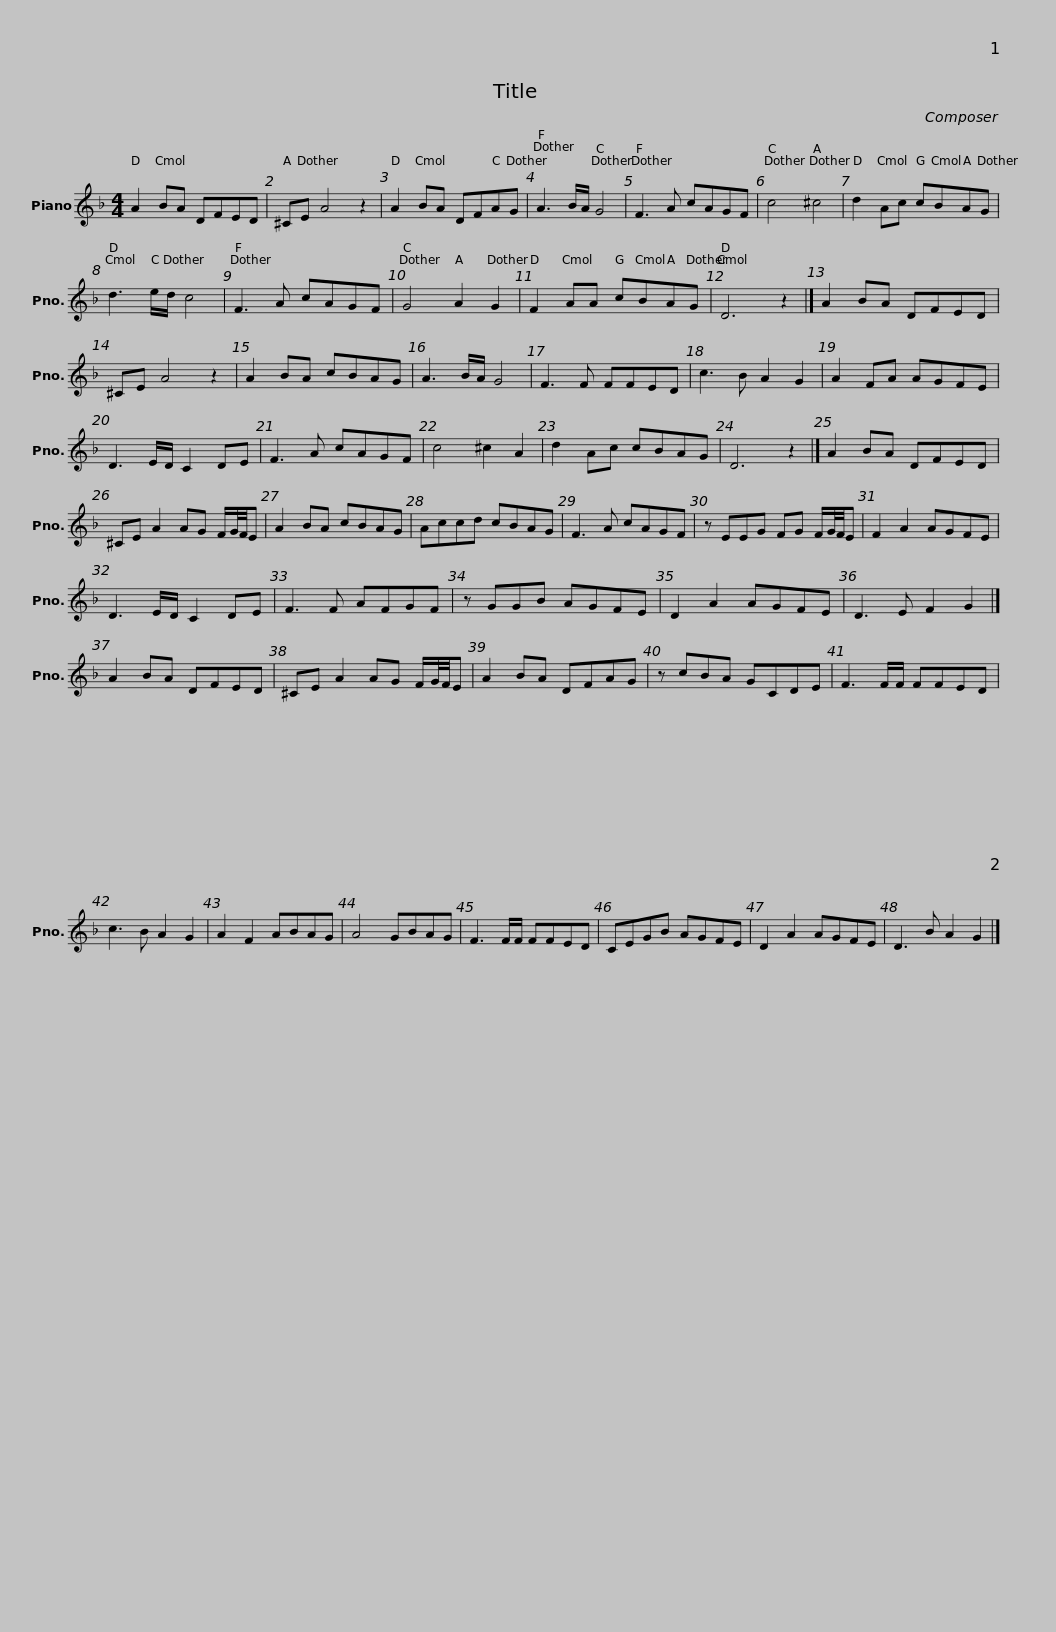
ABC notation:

X:1
L:1/8
M:4/4
I:linebreak $
K:F
V:1 treble
V:1
 A2 BA DFED | ^CE A4 z2 | A2 BA DFAG | A3 B/A/ G4 |$ F3 A cAGF | %5
 c4 ^c4 | d2 Ac cBAG | d3 e/d/ c4 |$ F3 A cAGF | G4 A2 G2 | %10
 F2 AA cBAG | D6 z2 |]$ A2 BA DFED | ^CE A4 z2 | A2 BA cBAG | %15
 A3 B/A/ G4 |$ F3 F FFED | c3 B A2 G2 | A2 FA AGFE | D3 E/D/ C2 DE |$ %20
 F3 A cAGF | c4 ^c2 A2 | d2 Ac cBAG | D6 z2 |]$ A2 BA DFED | %25
 ^CE A2 AG F/G/4F/4E | A2 BA cBAG | Accd cBAG |$ F3 A cAGF | z EEG FG F/G/4F/4E | %30
 F2 A2 AGFE | D3 E/D/ C2 DE |$ F3 F AFGF | z GGB AGFE | D2 A2 AGFE | %35
 D3 E F2 G2 |] A2 BA DFED |$ ^CE A2 AG F/G/4F/4E | A2 BA DFAG | z cBA GCDE | %40
 F3 F/F/ FFED | c3 B A2 G2 |$ A2 F2 ABAG | A4 GBAG | F3 F/F/ FFED | %45
 CEGB AGFE | D2 A2 AGFE | D3 B A2 G2 |] %48
